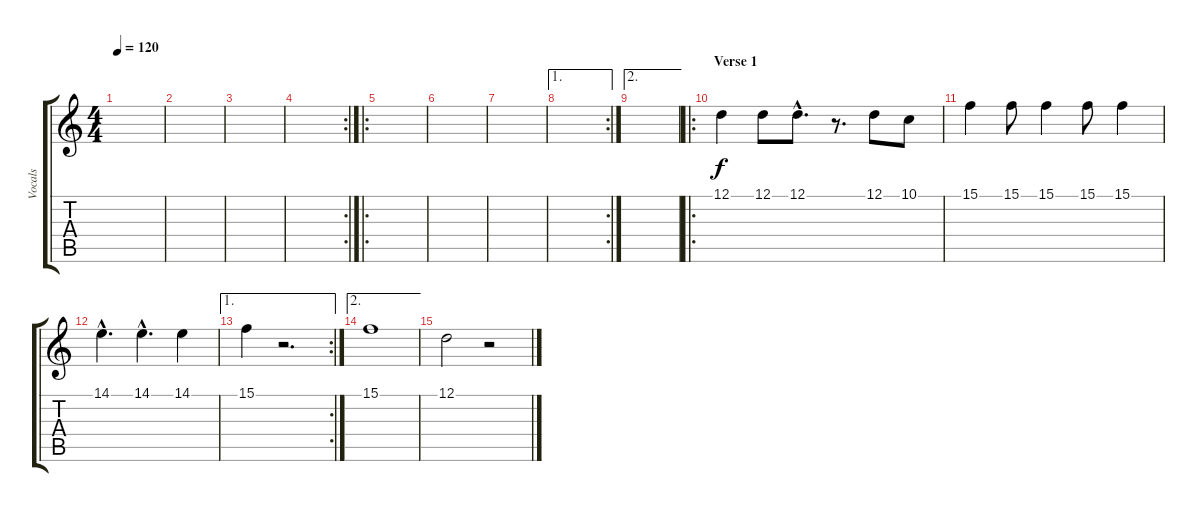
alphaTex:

\track ("Vocals" "Vocals") {instrument lead6voice}
\staff {score tabs}
\tuning (D4 A3 F3 C3 G2 D2) {hide}
\ts (4 4)
\tempo 120
\clef g2
\ks c
|
|
|
\rc 2
|
\ro
|
|
|
\ae 1
\rc 2
|
\ae 2
|
\ro
\section ("" "Verse 1")
12.1.4 12.1.8 12.1{hac}.8{d} r.8{d} 12.1.8 10.1.8 |
15.1.4 15.1.8 15.1.4 15.1.8 15.1.4 |
14.1{hac}.4{d} 14.1{hac}.4{d} 14.1.4 |
\ae 1
\rc 2
15.1.4 r.2{d} |
\ae 2
15.1.1 |
12.1.2 r.2
